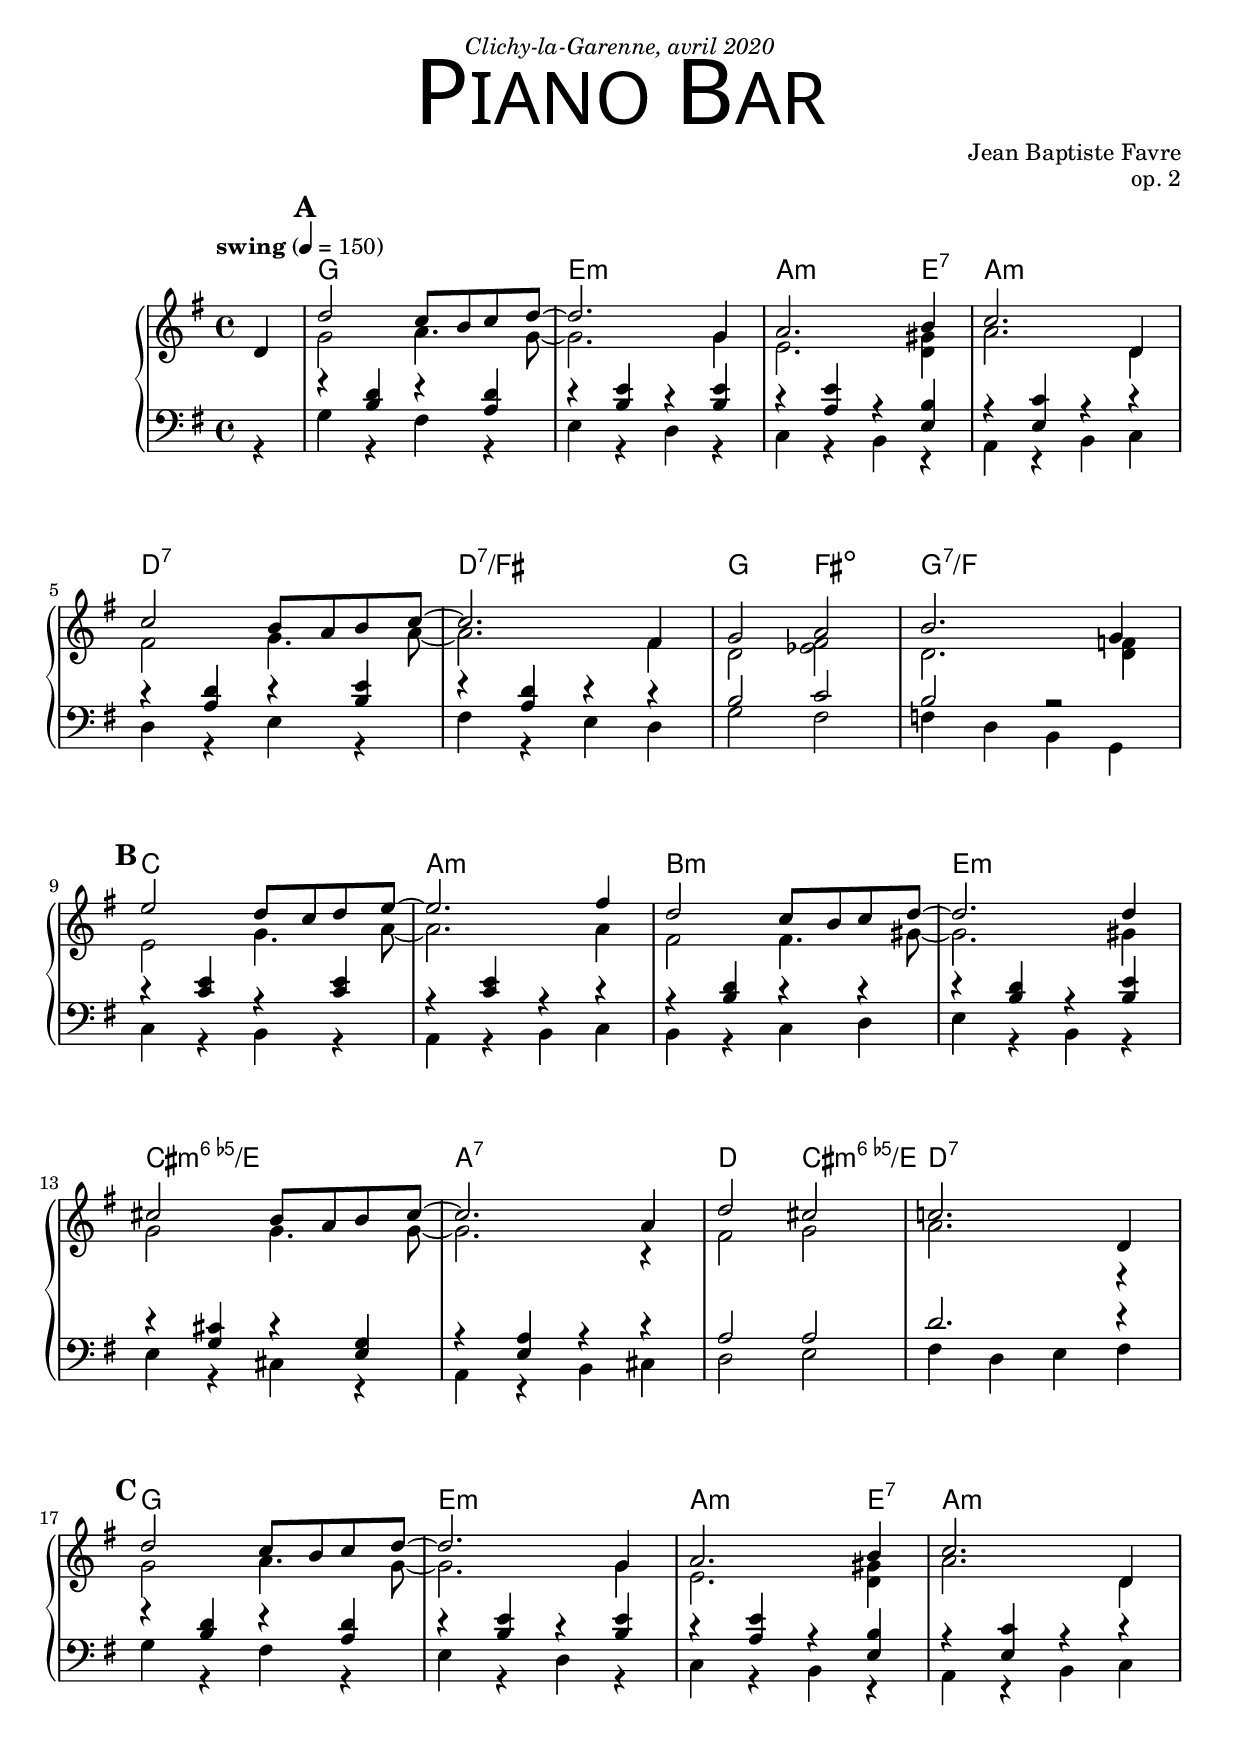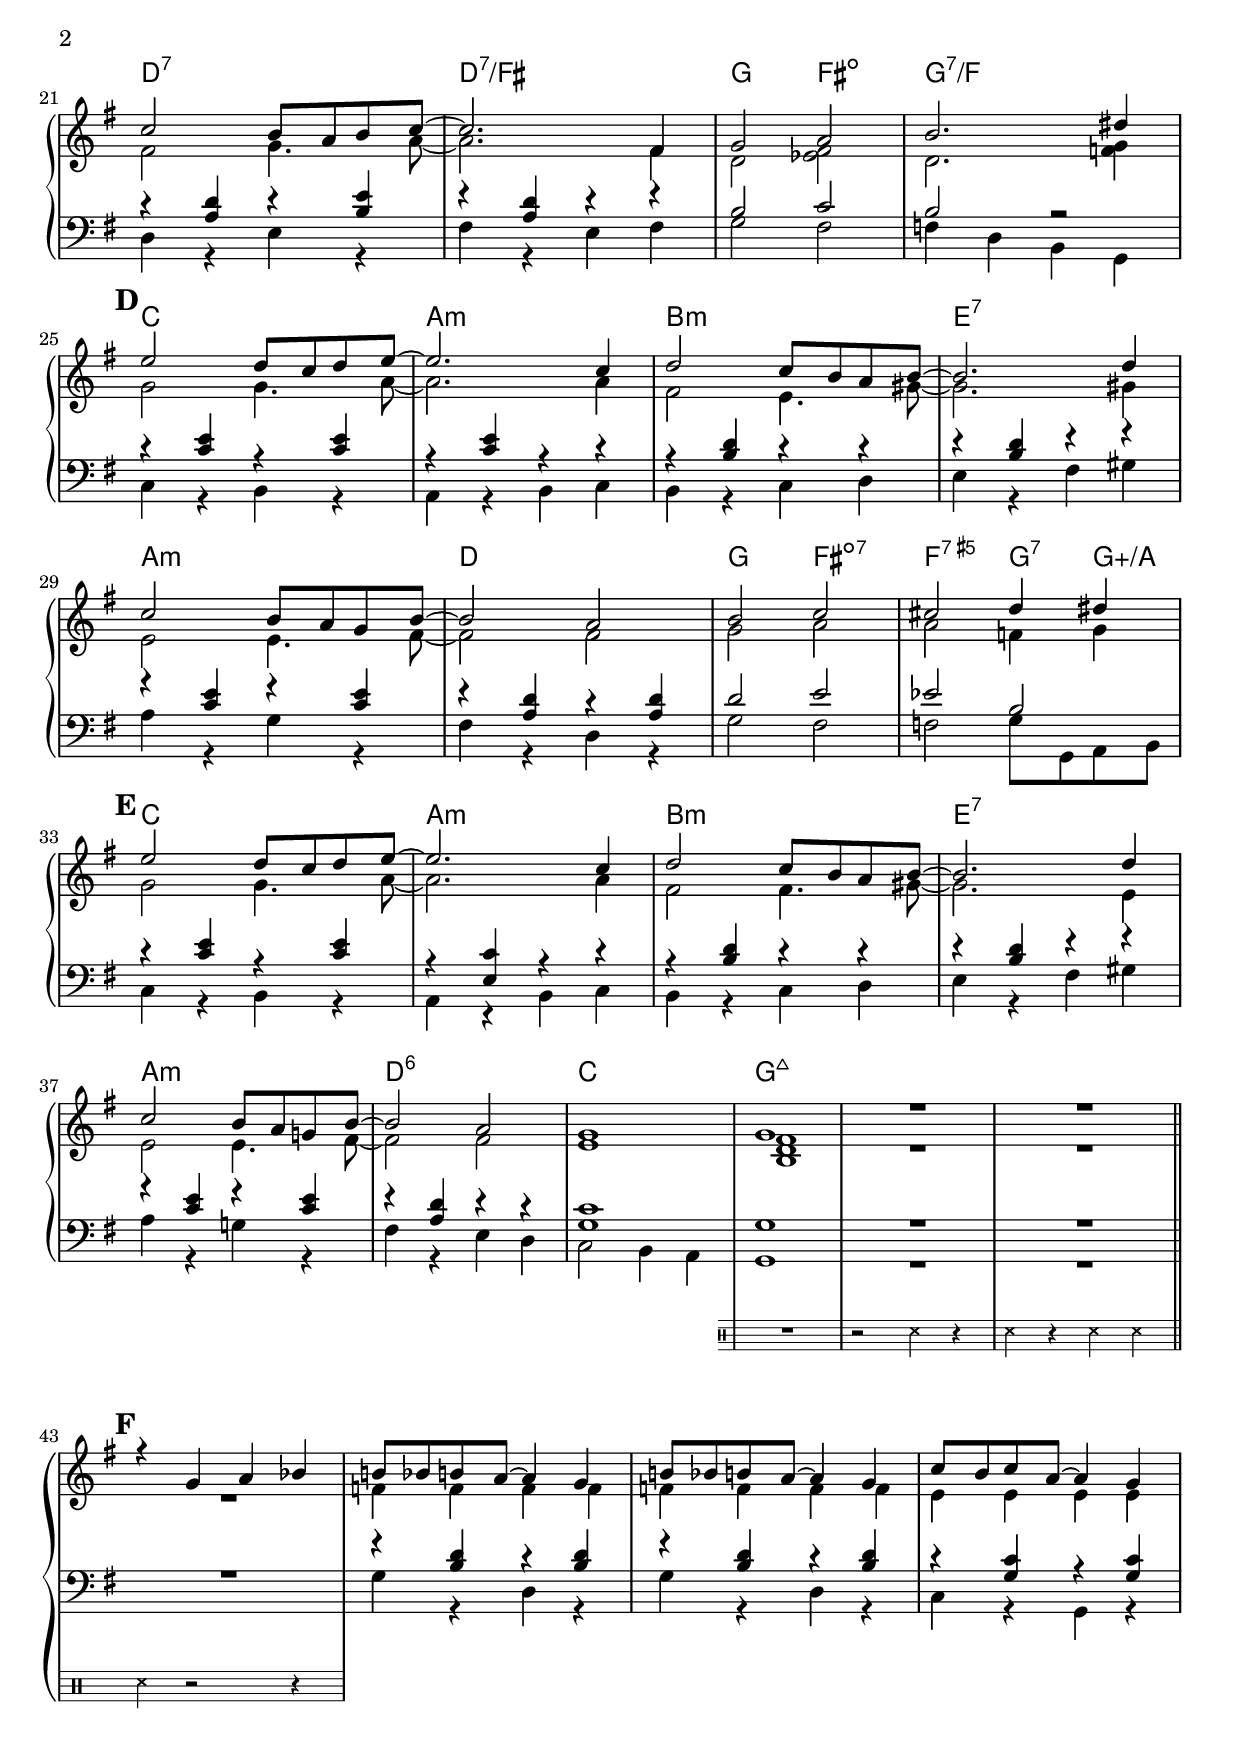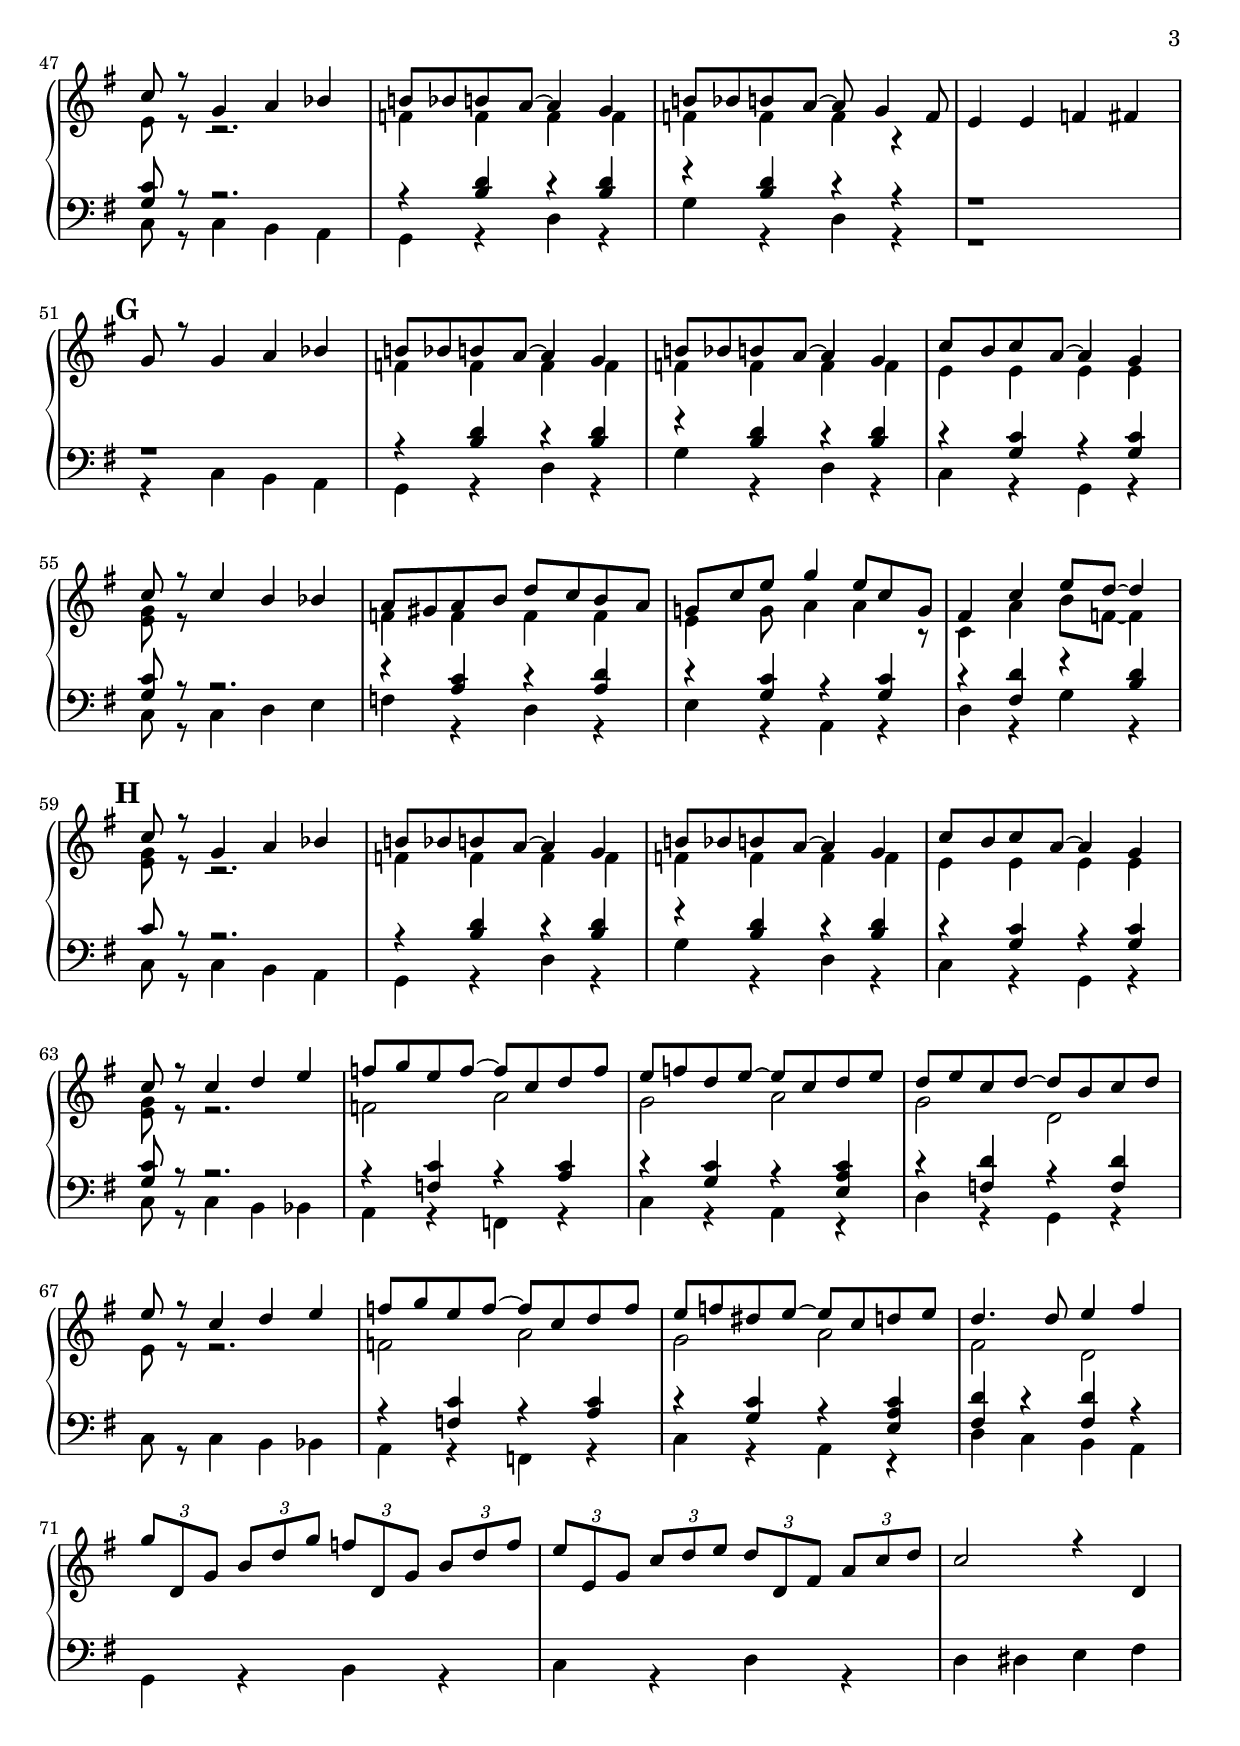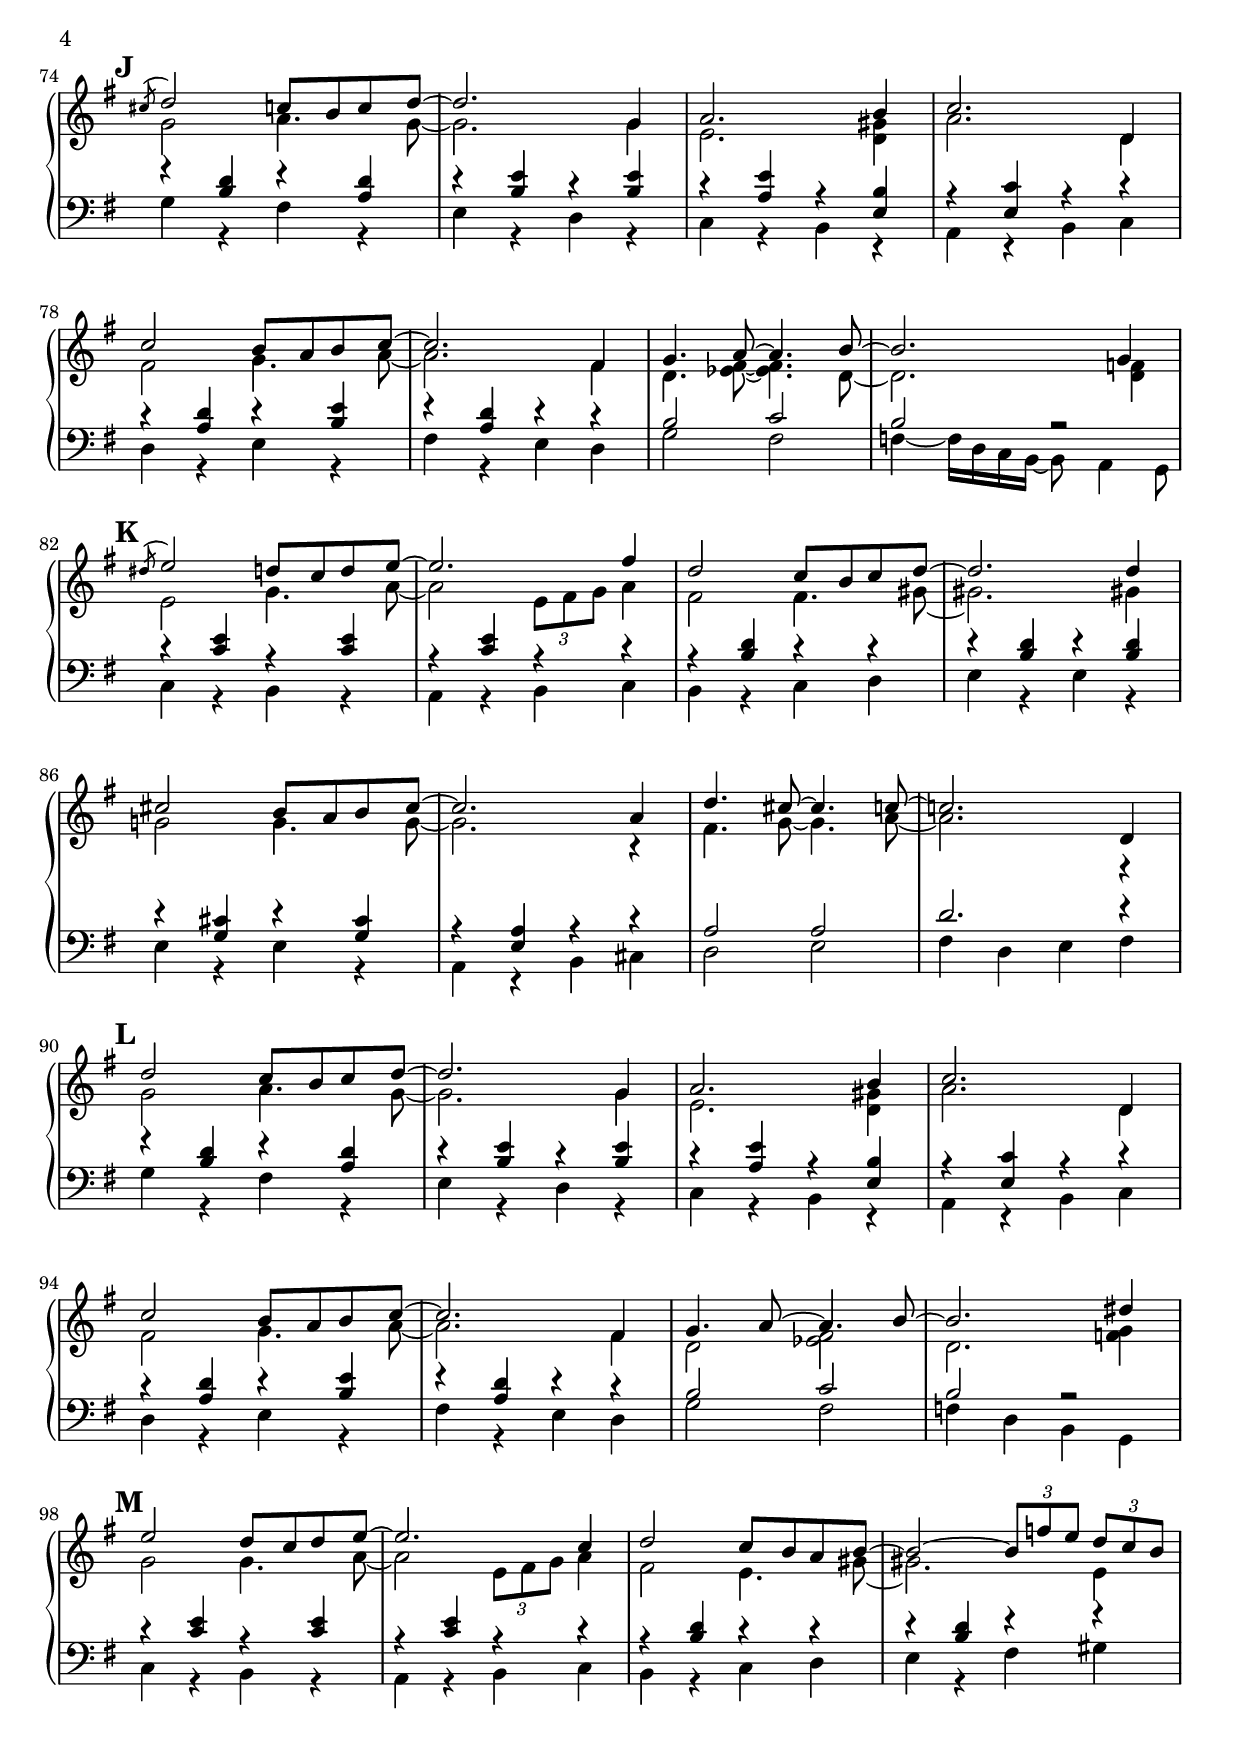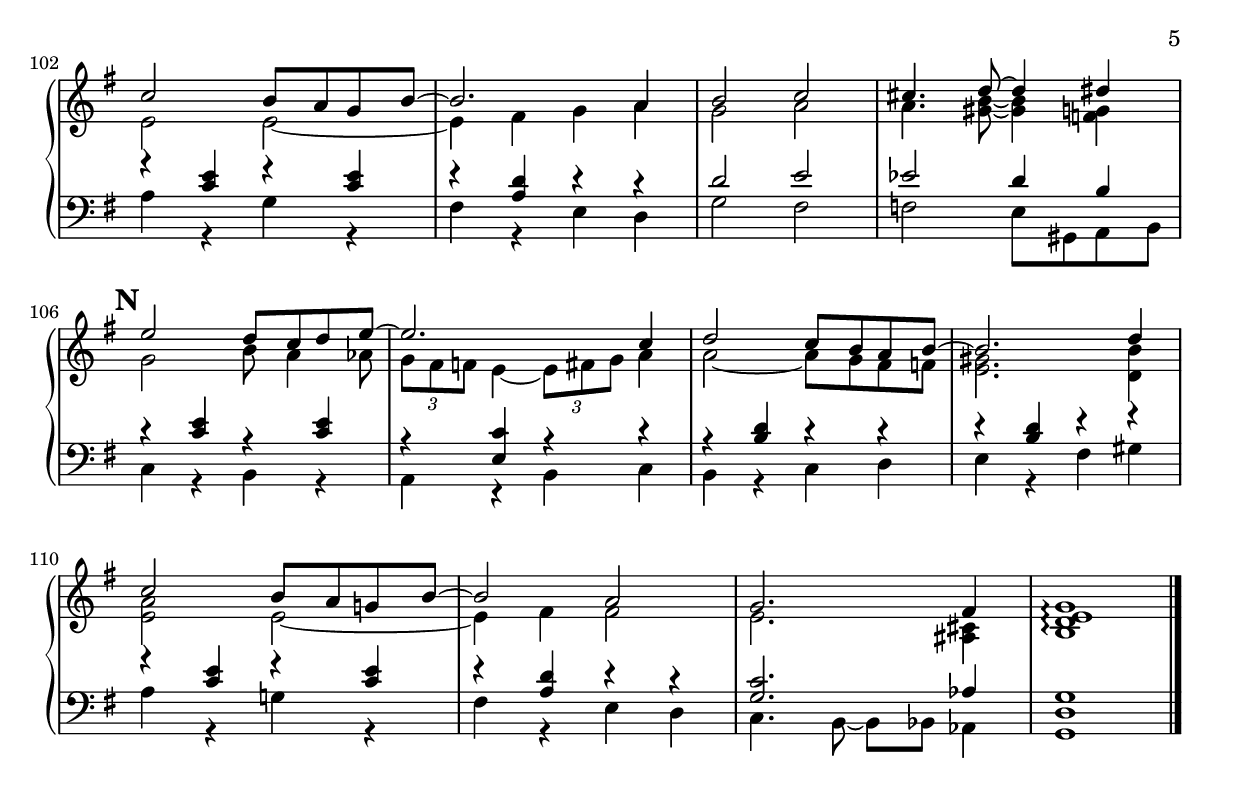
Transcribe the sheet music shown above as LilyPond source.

\version "2.20.0"
\language "english"
% Renders swing rhythm in midi
\include "articulate.ly"
% Only in lilypond 2.21
\include "swing.ly"

\header {
  title = \markup { \override #'(font-name . "Park Lane NF") \fontsize #8 \smallCaps "Piano Bar" }
  subtitle = ""
  composer = "Jean Baptiste Favre"
  opus = "op. 2"
  dedication = \markup { \italic "Clichy-la-Garenne, avril 2020" }
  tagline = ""
}
\paper {
  #(include-special-characters)
  print-all-headers = ##f
  %ragged-last-bottom = ##f
  %ragged-bottom = ##f
  %systems-per-page = 6
}
midiInstrumentName = "honky-tonk"
global = { \time 4/4 \key g \major \tempo "swing" 4 = 150 }
sopraneVoice = \relative c' {
  \set Score.markFormatter = #format-mark-box-alphabet
          \partial 4
          d4 \mark \default %\mark "A"
             d'2 \tripletFeel 8 { c8[ b c d~] } d2. g,4 a2. b4 c2. d,4 \break
             c'2 \tripletFeel 8 { b8[ a b c~] } c2. fs,4 g2 a2 b2. g4 \break
             \mark \default %\mark "B"
             e'2 \tripletFeel 8 { d8[ c d e8~] } e2. fs4 d2 \tripletFeel 8 { c8[ b c d~] } d2. d4 \break
             cs2 \tripletFeel 8 { b8[ a b cs~] } cs2. a4 d2 cs2 c!2. d,4 \break
             \mark \default %\mark "C"
             d'2 \tripletFeel 8 { c8[ b c d~] } d2. g,4 a2. b4 c2. d,4 \break
             c'2 \tripletFeel 8 { b8[ a b c~] } c2. fs,4 g2 a2 b2. ds4 \break
             \mark \default %\mark "D"
             e2 \tripletFeel 8 { d8[ c d e8~] } e2. c4 d2 \tripletFeel 8 { c8[ b a b8~] } b2. d4 \break
             c2 \tripletFeel 8 { b8[ a g8 b8~] } b2 a2 b2 c2 cs2 d4 ds4 \break
             \mark \default %\mark "E"
             e2 \tripletFeel 8 { d8[ c d e8~] } e2. c4 d2 \tripletFeel 8 { c8[ b a b8~] } b2. d4 \break
             c2 \tripletFeel 8 { b8[ a g! b8~] } b2 a2 g1 g1 R1 R1 \break
             \bar"||"
             \mark \default %\mark "F"
             r4 g4 a bf \tripletFeel 8 { b!8[ bf b! a~] } a4 g4 \tripletFeel 8 { b!8[ bf b! a~] } a4 g4 \tripletFeel 8 { c8[ b c a~] } a4 g \break
             c8 r8 g4 a bf \tripletFeel 8 { b!8[ bf b! a~] } a4 g4 \tripletFeel 8 { b!8[ bf b! a~] a8 g4 f8 } e4 e f fs \break
             \mark \default %\mark "G"
             g8 r8 g4 a bf \tripletFeel 8 { b!8[ bf b! a~] } a4 g4 \tripletFeel 8 { b!8[ bf b! a~] } a4 g4 \tripletFeel 8 { c8[ b c a~] } a4 g4 \break
             c8 r8 c4 b bf \tripletFeel 8 { a8[ gs a b] d[ c b a] g![ c e] g4 e8[ c g] } fs4 c' \tripletFeel 8 { e8 d8~ } d4 \break
             \mark \default %\mark "H"
             c8 r8 g4 a bf \tripletFeel 8 { b!8[ bf b! a~] } a4 g4 \tripletFeel 8 { b!8[ bf b! a~] } a4 g4 \tripletFeel 8 { c8[ b c a~] a4 } g \break
             %c8 r8 c4 d e \tripletFeel 8 { f8[ g e f~] f[ c d f] e[ f d e~] e[ c d e] d[ e c d~] d[ b c d] } \break
             c8 r8 c4 d e f8[ g e f~] f[ c d f] e[ f d e~] e[ c d e] d[ e c d~] d[ b c d] \break
             %e r8 c4 d e \tripletFeel 8 { f8[ g e f~] f[ c d f] e[ f ds e~] e[ c d e] } \tripletFeel 8 { d4. d8 e4 fs } \break
             e r8 c4 d e f8[ g e f~] f[ c d f] e[ f ds e~] e[ c d e] d4. d8 e4 fs \break
             \tuplet 3/2 4 { g8 d, g b d g f d, g b d f e e, g c d e d d, fs a c d } c2 r4 d,4 \break
             \mark \default %\mark "I"
             \acciaccatura cs'8 d2 \tripletFeel 8 { c8[ b c d~] } d2. g,4 a2. b4 c2. d,4 \break
             c'2 \tripletFeel 8 { b8[ a b c~] } c2. fs,4 \tripletFeel 8 { g4. a8~ a4. b8~ } b2. g4 \break
             \mark \default %\mark "J"
             \acciaccatura ds'8 e2 \tripletFeel 8 { d8[ c d e8~] } e2. fs4 d2 \tripletFeel 8 { c8[ b c d~] } d2. d4 \break
             cs2 \tripletFeel 8 { b8[ a b cs~] } cs2. a4 \tripletFeel 8 { d4. cs8~ cs4. c8~ } c!2. d,4 \break
             \mark \default %\mark "K"
             d'2 \tripletFeel 8 { c8[ b c d~] } d2. g,4 a2. b4 c2. d,4 \break
             c'2 \tripletFeel 8 { b8[ a b c~] } c2. fs,4 \tripletFeel 8 { g4. a8~ a4. b8~ } b2. ds4 \break
             \mark \default %\mark "L"
             e2 \tripletFeel 8 { d8[ c d e8~] } e2. c4 d2 \tripletFeel 8 { c8[ b a b8~] } b2~  \tuplet  3/2 4 { b8 f' e d c b } \break
             c2 \tripletFeel 8 { b8[ a g8 b8~] } b2. a4 b2 c2 \tripletFeel 8 { cs4. d8~ } d4 ds4 \break
             \mark \default %\mark "M"
             e2 \tripletFeel 8 { d8[ c d e8~] } e2. c4 d2 \tripletFeel 8 { c8[ b a b8~] } b2. d4 \break
             c2 \tripletFeel 8 { b8[ a g! b8~] } b2 a2 g2.  fs4 <b, d e g>1\arpeggio
          \bar "|."
        }
altoVoice = \relative c' {
          \partial 4 s4
             %\mark "A"
             g'2 \tripletFeel 8 { a4. g8~} g2. g4 e2. <d gs>4 a'2. d,4
             fs2 \tripletFeel 8 { g4. a8~} a2. fs4 d2 <ef fs>2 d2. <d f>4
             % \mark "B"
             e2 \tripletFeel 8 { g4. a8~} a2. a4 fs2 \tripletFeel 8 { fs4. gs8~} gs2. gs4
             g2 \tripletFeel 8 { g4. g8~} g2. r4 fs2 g2 a2. r4
             %\mark "C"
             g2 \tripletFeel 8 { a4. g8~} g2. g4 e2. <d gs>4 a'2. d,4
             fs2 \tripletFeel 8 { g4. a8~} a2. fs4 d2 <ef fs>2 d2. <f g>4
             %\mark "D"
             g2 \tripletFeel 8 { g4. a8~} a2. a4 fs2 \tripletFeel 8 { e4. gs8~} gs2. gs4
             e2 \tripletFeel 8 { e4. fs8~} fs2 fs2 g2 a2 a2 f4 g4
             %\mark "E"
             g2 \tripletFeel 8 { g4. a8~} a2. a4 fs2 \tripletFeel 8 { fs4. gs8~} gs2. e4
             e2 \tripletFeel 8 { e4. fs8~} fs2 fs e1 <b d fs>1 R1 R1
             %\mark "F"
             R1 f'4 f f f f f f f
             e4 e e e e8 r8 r2.
             f4 f f f f f f r4 s1
             s1 f4 f f f f f f f e e e e
             <e g>8 r8 s2. \tripletFeel 8 { f4 f f f e g8 a4 a4 r8 } c,4 a' \tripletFeel 8 { b8 f~ } f4
             <e g>8 r8 r2. f4 f f f f f f f e e e e
             <e g>8 r8 r2. f2 a2 g2 a2 g2 d2 e8 r8 r2.
             f2 a2 g2 a2 fs2 d2 s1 s1 s1
             %\mark "G"
             g2 \tripletFeel 8 { a4. g8~ }  g2. g4 e2. <d gs>4 a'2. d,4
             fs2 \tripletFeel 8 { g4. a8~ } a2. fs4 \tripletFeel 8 { d4. <ef fs>8~ <ef fs>4. d8~ } d2. <d f>4
             % \mark "H"
             e2 \tripletFeel 8 { g4. a8~ } a2 \tuplet 3/2 { e8 fs g } a4 fs2 \tripletFeel 8 { fs4. gs8~ } gs!2. gs!4
             g!2 \tripletFeel 8 { g4. g8~ } g2. r4 \tripletFeel 8 { fs4. g8~ g4. a8~ } a2. r4
             %\mark "I"
             g2 \tripletFeel 8 { a4. g8~ } g2. g4 e2. <d gs>4 a'2. d,4
             fs2 \tripletFeel 8 { g4. a8~ } a2. fs4 d2 <ef fs>2 d2. <f g>4
             %\mark "J"
             g2 \tripletFeel 8 { g4. a8~ } a2 \tuplet 3/2 { e8 fs g } a4 fs2 \tripletFeel 8 { e4. gs!8~ } gs!2. e4
             e2 e2~ e4 fs4 g a g2 a2 \tripletFeel 8 { a4. <gs b>8~ } <gs b>4 <f! g!>4
             %\mark "K"
             g2 \tripletFeel 8 { b8 a4 af8 } \tuplet 3/2 4 { g8 fs f } e4~ \tuplet 3/2 4 { e8 fs g} a4 a2~ \tripletFeel 8 { a8[ g fs f] } <e gs!>2. <d b'>4
             <e a>2 e2~ e4 fs4 fs2 e2. <as, cs>4 s1
        }
tenorVoice = \relative c' {
          \partial 4 s4
             %\mark "A"
             r4 <b d>4 r4 <a d>4 r4 <b e>4 r4 <b e>4 r4 <a e'>4 r4 <e b'>4 r4 <e c'>4 r4 r4
             r4 <a d>4 r4 <b e>4 r4 <a d>4 r4 r4 b2 c2 b2 r2
             %\mark "B"
             r4 <c e>4 r4 <c e>4 r4 <c e>4 r4 r4 r4 <b d>4 r4 r4 r4 <b d>4 r4 <b e>4
             r4 <g cs>4 r4 <e g>4 r4 <e a>4 r4 r4 a2 a2 d2. r4
             %\mark "C"
             r4 <b d>4 r4 <a d>4 r4 <b e>4 r4 <b e>4 r4 <a e'>4 r4 <e b'>4 r4 <e c'>4 r4 r4
             r4 <a d>4 r4 <b e>4 r4 <a d>4 r4 r4 b2 c2 b2 r2
             %\mark "D"
             r4 <c e>4 r4 <c e>4 r4 <c e>4 r4 r4 r4 <b d>4 r4 r4 r4 <b d>4 r4 r4
             r4 <c e>4 r4 <c e>4 r4 <a d>4 r4 <a d>4 d2 e2 ef2 b2
             %\mark "E"
             r4 <c e>4 r4 <c e>4 r4 <e, c'>4 r4 r4 r4 <b' d>4 r4 r4 r4 <b d>4 r4 r4
             r4 <c e>4 r4 <c e>4 r4 <a d>4 r4 r4 <g c>1 <g>1 R1 R1
             %\mark "F"
             R1 r4 <b d>4 r <b d>4 r4 <b d>4 r <b d>4 r4 <g c>4 r4 <g c>4
             <g c>8 r8 r2. r4 <b d>4 r <b d>4 r4 <b d>4 r4 r4 r1
             r1 r4 <b d>4 r <b d>4 r4 <b d>4 r <b d>4 r4 <g c>4 r4 <g c>4
             <g c>8 r8 r2. r4 <a c>4 r <a d>4 r4 <g c> r4 <g c> r4 <fs d'>4 r4 <b d>4
             c8 r8 r2. r4 <b d>4 r <b d>4 r4 <b d>4 r <b d>4 r4 <g c>4 r4 <g c>4
             <g c>8 r8 r2. r4 <f c'>4 r4 <a c> r4 <g c> r4 <e a c> r4 <f d'> r4 <f d'> s1
             r4 <f c'>4 r4 <a c> r4 <g c> r4 <e a c> <fs d'> r4 <fs d'> r4
             s1*3
             %\mark "G"
             r4 <b d>4 r4 <a d>4 r4 <b e>4 r4 <b e>4 r4 <a e'>4 r4 <e b'>4 r4 <e c'>4 r4 r4
             r4 <a d>4 r4 <b e>4 r4 <a d>4 r4 r4 b2 c2 b2 r2
             %\mark "H"
             r4 <c e>4 r4 <c e>4 r4 <c e>4 r4 r4 r4 <b d>4 r4 r4 r4 <b d>4 r4 <b d>4
             r4 <g cs>4 r4 <g cs>4 r4 <e a>4 r4 r4 a2 a2 d2. r4
             %\mark "I"
             r4 <b d>4 r4 <a d>4 r4 <b e>4 r4 <b e>4 r4 <a e'>4 r4 <e b'>4 r4 <e c'>4 r4 r4
             r4 <a d>4 r4 <b e>4 r4 <a d>4 r4 r4 b2 c2 b2 r2
             %\mark "J"
             r4 <c e>4 r4 <c e>4 r4 <c e>4 r4 r4 r4 <b d>4 r4 r4 r4 <b d>4 r4 r4
             r4 <c e>4 r4 <c e>4 r4 <a d>4 r4 r4 d2 e2 ef2 d4 b
             %\mark "K"
             r4 <c e>4 r4 <c e>4 r4 <e, c'>4 r4 r4 r4 <b' d>4 r4 r4 r4 <b d>4 r4 r4
             r4 <c e>4 r4 <c e>4 r4 <a d>4 r4 r4 <g c>2. af4  <d, g>1
        }
bassesVoice = \relative f {
          \partial 4 r4
             %\mark "A"
             g4 r4 fs r4 e r4 d r4 c r4 b r4 a r4 b4 c
             d4 r4 e r4 fs r4 e4 d g2 fs f4 d4 b4 g4
             %\mark "B"
             c4 r4 b r4 a r4 b4 c b4 r4 c4 d e4 r4 b4 r4
             e4 r4 cs r4 a r4 b4 cs d2 e fs4 d e fs
             %\mark "C"
             g4 r4 fs r4 e r4 d r4 c r4 b r4 a r4 b4 c
             d4 r4 e r4 fs r4 e4 fs g2 fs f4 d4 b4 g4
             %\mark "D"
             c4 r4 b r4 a r4 b4 c b4 r4 c4 d e4 r4 fs4 gs
             a4 r4 g r4 fs r4 d4 r4 g2 fs f \tripletFeel 8 { g8[ g, a b] }
             %\mark "E"
             c4 r4 b r4 a r4 b4 c b4 r4 c4 d e4 r4 fs4 gs
             a4 r4 g! r4 fs r4 e4 d c2 b4 a
             <<
               { g1 R1 R1 }
               \new DrumStaff \with { \remove "Time_signature_engraver"
                                      alignAboveContext = #"main"
                                      fontSize = #-3
                                      \override StaffSymbol.staff-space = #(magstep -3)
                                      \override StaffSymbol.thickness = #(magstep -3)
                                      firstClef = ##t
               } \drummode { R1 r2 ss4 r4 ss4 r4 ss4 ss ss r2 r4 }
             >>
             %\mark "F"
             g'4 r d r g4 r d r c4 r g r
             c8 r c4 b a g r d' r g r d r4 r1
             r4 c4 b a g r d' r g4 r d r c4 r g r
             c8 r8 c4 d e f r4 d r4 e r4 a, r4 d r4 g r4
             c,8 r8 c4 b a g4 r d' r g4 r d r c4 r g r
             c8 r8 c4 b bf a r4 f r4 c' r4 a4 r4 d4 r4 g,4 r4 c8 r8 c4 b bf
             a4 r4 f4 r4 c'4 r4 a4 r4 d4 c b a g r4 b r4 c r4 d r4 d4 ds e fs
             %\mark "A"
             g4 r4 fs r4 e r4 d r4 c r4 b r4 a r4 b4 c
             d4 r4 e r4 fs r4 e4 d g2 fs \tripletFeel 8 { f4~ f16 d c  b~ b8 a4 g8 }
             %\mark "B"
             c4 r4 b4 r4 a4 r4 b4 c b4 r4 c4 d e4 r4 e4 r4
             e4 r4 e4 r4 a,4 r4 b4 cs d2 e2 fs4 d e fs
             %\mark "C"
             g4 r4 fs4 r4 e4 r4 d4 r4 c4 r4 b4 r4 a4 r4 b4 c
             d4 r4 e4 r4 fs4 r4 e4 d g2 fs f4 d4 b4 g4
             %\mark "D"
             c4 r4 b4 r4 a4 r4 b4 c b4 r4 c4 d e4 r4 fs4 gs
             a4 r4 g4 r4 fs4 r4 e4 d g2 fs f \tripletFeel 8 { e8[ gs, a b] }
             %\mark "E"
             c4 r4 b4 r4 a4 r4 b4 c b4 r4 c4 d e4 r4 fs4 gs
             a4 r4 g!4 r4 fs4 r4 e4 d \tripletFeel 8 { c4. b8~ b8 bf8 } af4 g1
        }

pianoMusic =   \new PianoStaff
  <<
    \tag #'visuel \new ChordNames {
      \chordmode {
        \partial 4
        s4 g1 e:m a2.:m e4:7 a1:m
           d:7 d:7/fs g2 fs:dim g1:7/f
           c1 a:m b:m e:m
           cs:dim6/e a:7 d2 cs:dim6/e d1:7
           g1 e:m a2.:m e4:7 a1:m
           d:7 d:7/fs g2 fs:dim g1:7/f
           c1 a:m b:m e:7
           a:m d g2 fs2:dim7 f2:aug7 g4:7 g4:aug/a
           c1 a:m b:m e:7
           a:m d:6 c g:7+
      }
    }
    \new Staff = "haut" <<
      \set Staff.midiInstrument = \midiInstrumentName
      \clef treble
      \global
      \new Voice = "soprane" { \tag #'midi \set Voice.midiMinimumVolume = #0.3
                               \tag #'midi \set Voice.midiMaximumVolume = #1
                               \voiceOne \sopraneVoice
      }
      \new Voice = "alto" { \tag #'midi \set Voice.midiMinimumVolume = #0.2
                            \tag #'midi \set Voice.midiMaximumVolume = #0.8
                            \voiceTwo \altoVoice
      }
    >>
    \new Staff <<
      \set Staff.midiInstrument = \midiInstrumentName
      \clef bass
      \global
      \new Voice = "tenor" { \tag #'midi \set Voice.midiMinimumVolume = #0.2
                             \tag #'midi \set Voice.midiMaximumVolume = #0.8
                             \voiceOne \tenorVoice
      }
      \new Voice = "bass" { \tag #'midi \set Voice.midiMinimumVolume = #0.2
                            \tag #'midi \set Voice.midiMaximumVolume = #0.8
                            \voiceTwo \bassesVoice
      }
    >>
    \tag #'notvisuel \new FiguredBass{
      \figuremode { \bassFigureExtendersOn
        <_>4 <5>1 <5\!> <5\!> <5\!>
             <5\!> <6\!> <5\!>2 <5\!>2 <2>1
             <5\!>1 <5\!> <5\!> <5\!>
             <6\!> <_+\!> <5\!>2 <6\!> <6\!>1
             <5>1 <5\!> <5\!> <5\!>
             <5\!> <6\!> <5\!>2 <5\!>2 <2>1
             <5\!> <5\!> <5\!> <_+\!>
             <5\!> <6\!> <5\!>2 <7\!> <7\!> <5\!>2
             <5\!>1 <5\!> <5\!> <5\!>
             <5\!> <6\!> <5\!> <5\!>
      }
    }
    \tag #'notvisuel \new FiguredBass{
      \figuremode {
        <_>4 <I>1 <VI> <IV> <II> <V> <V>
             <I>2 <VII>2 <I>1
             <IV>1 <II> <III> <VI>
             <IV> <II> <V>2 <IV>2 <V>1
             <I>1 <VI> <IV> <II> <V> <V>
             <I>2 <VII>2 <I>1
             <IV> <II> <III> <VI>
             <II> <V> <I>2 <VII> <VII> <I>
             <IV>1 <II> <III> <VI>
             <II> <V> <IV> <I>
      }
    }
  >>

\score {
  \header {
    title = ##f
    subtitle = ##f
    piece = ##f
  }
  \keepWithTag visuel \pianoMusic
  \layout {}
}
\score {
  \header {
    title = ##f
    subtitle = ##f
    piece = ##f
  }
  \keepWithTag midi \pianoMusic
  \midi {
    \context {
      \Staff
      \remove "Staff_performer"
    }
    \context {
      \Voice
      \consists "Staff_performer"
    }
  }
}
